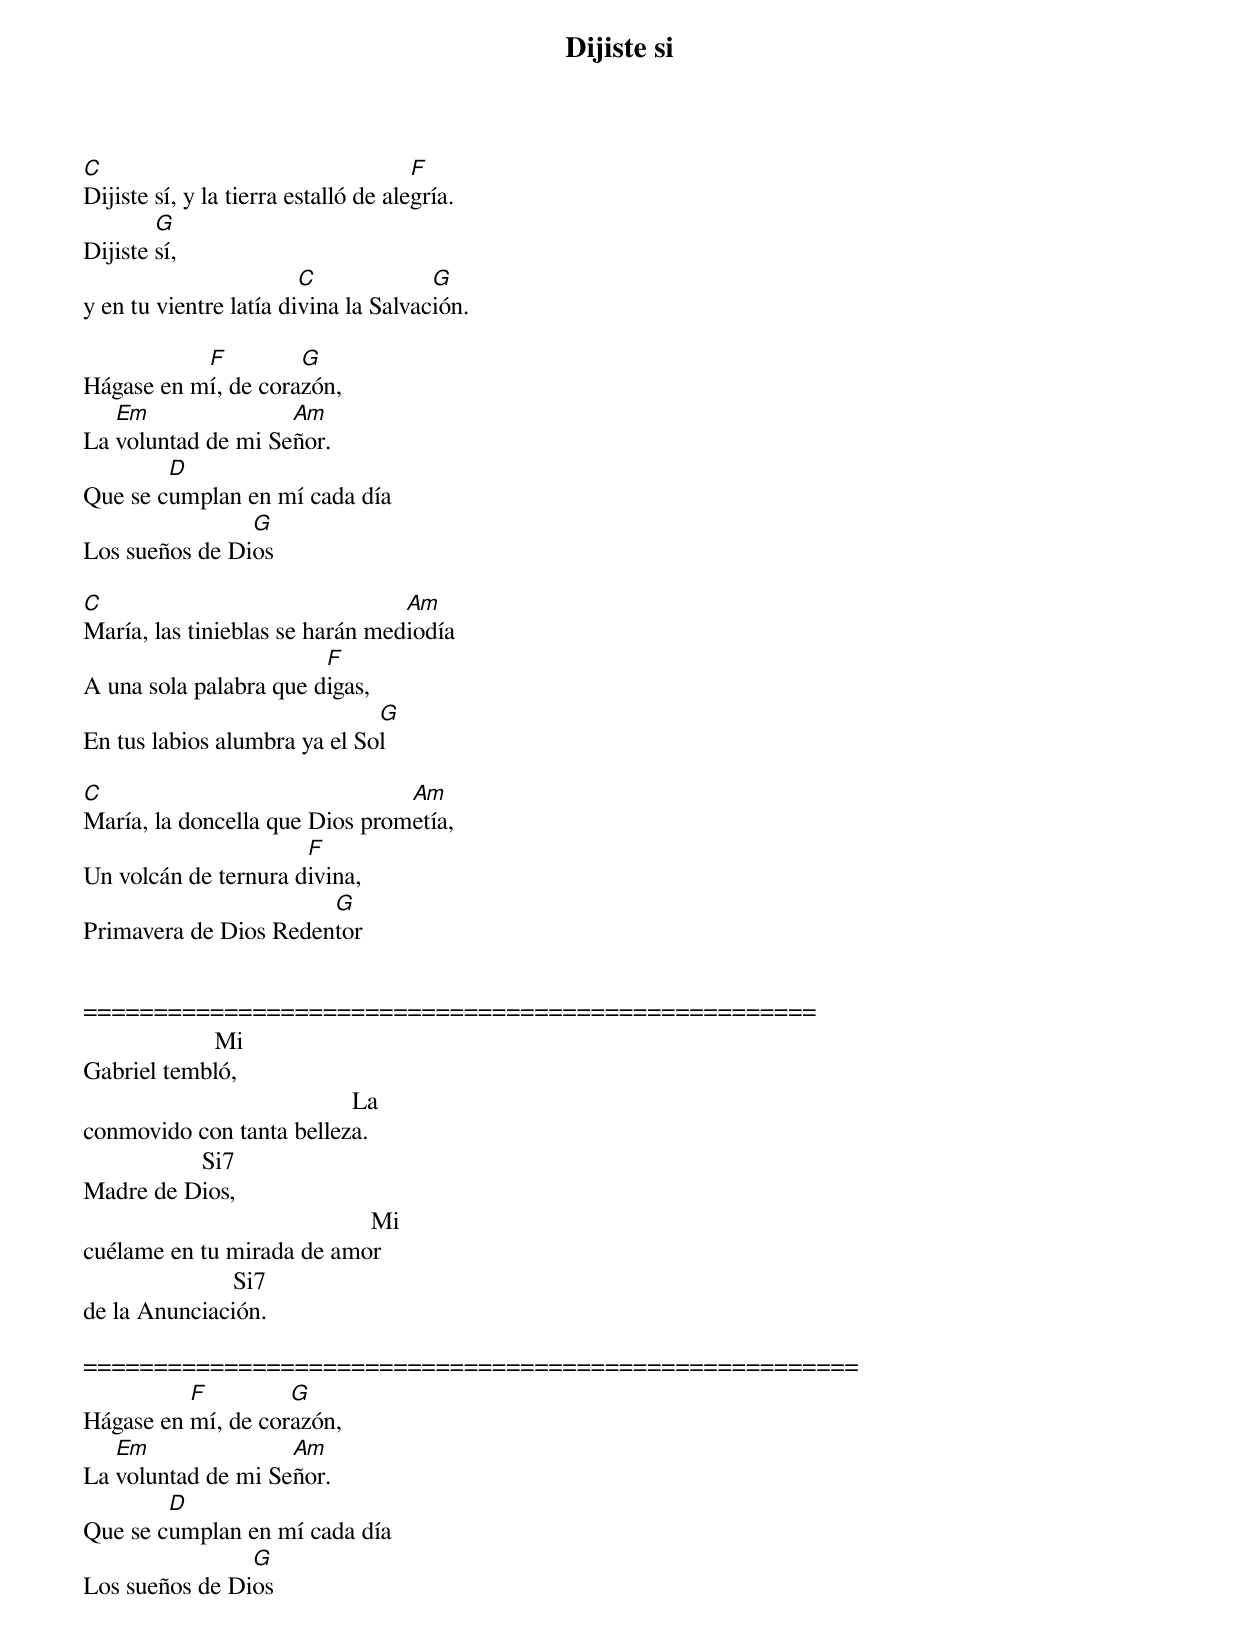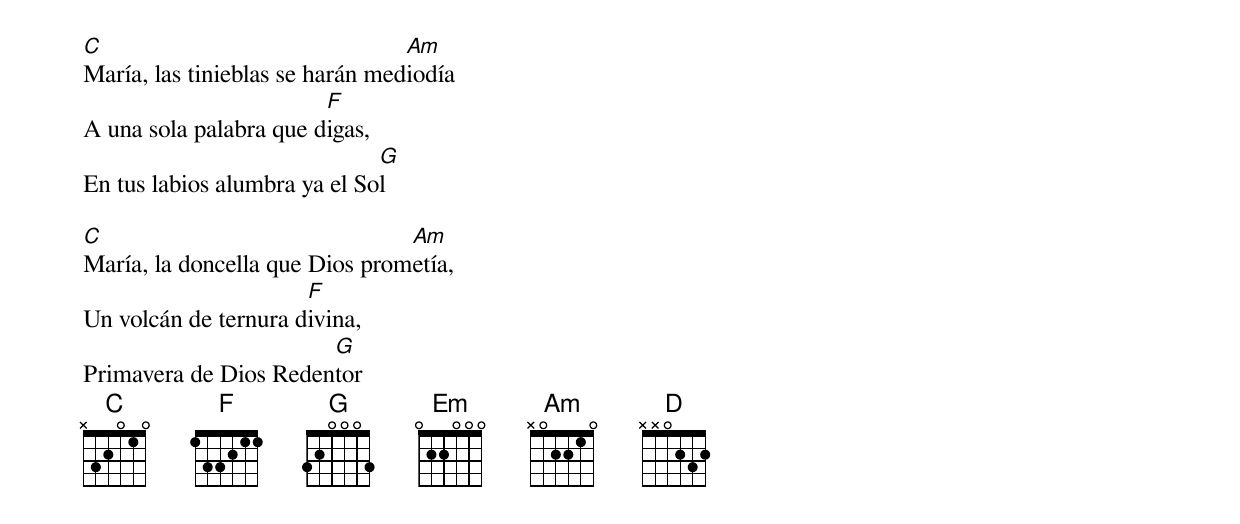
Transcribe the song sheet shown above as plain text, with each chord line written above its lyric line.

Dijiste si


C                                     F
Dijiste sí, y la tierra estalló de alegría.
        G
Dijiste sí,
                        C             G
y en tu vientre latía divina la Salvación.

           F         G
Hágase en mí, de corazón,
   Em               Am
La voluntad de mi Señor.
        D
Que se cumplan en mí cada día
                G
Los sueños de Dios

C                                Am
María, las tinieblas se harán mediodía
                        F
A una sola palabra que digas,
                              G
En tus labios alumbra ya el Sol

C                               Am
María, la doncella que Dios prometía,
                      F
Un volcán de ternura divina,
                       G
Primavera de Dios Redentor


====================================================
                     Mi
Gabriel tembló,
                                           La
conmovido con tanta belleza.
                   Si7
Madre de Dios,
                                              Mi
cuélame en tu mirada de amor
                        Si7
de la Anunciación.

=======================================================
          F         G
Hágase en mí, de corazón,
   Em               Am
La voluntad de mi Señor.
        D
Que se cumplan en mí cada día
                G
Los sueños de Dios

C                                Am
María, las tinieblas se harán mediodía
                        F
A una sola palabra que digas,
                              G
En tus labios alumbra ya el Sol

C                               Am
María, la doncella que Dios prometía,
                      F
Un volcán de ternura divina,
                       G
Primavera de Dios Redentor
